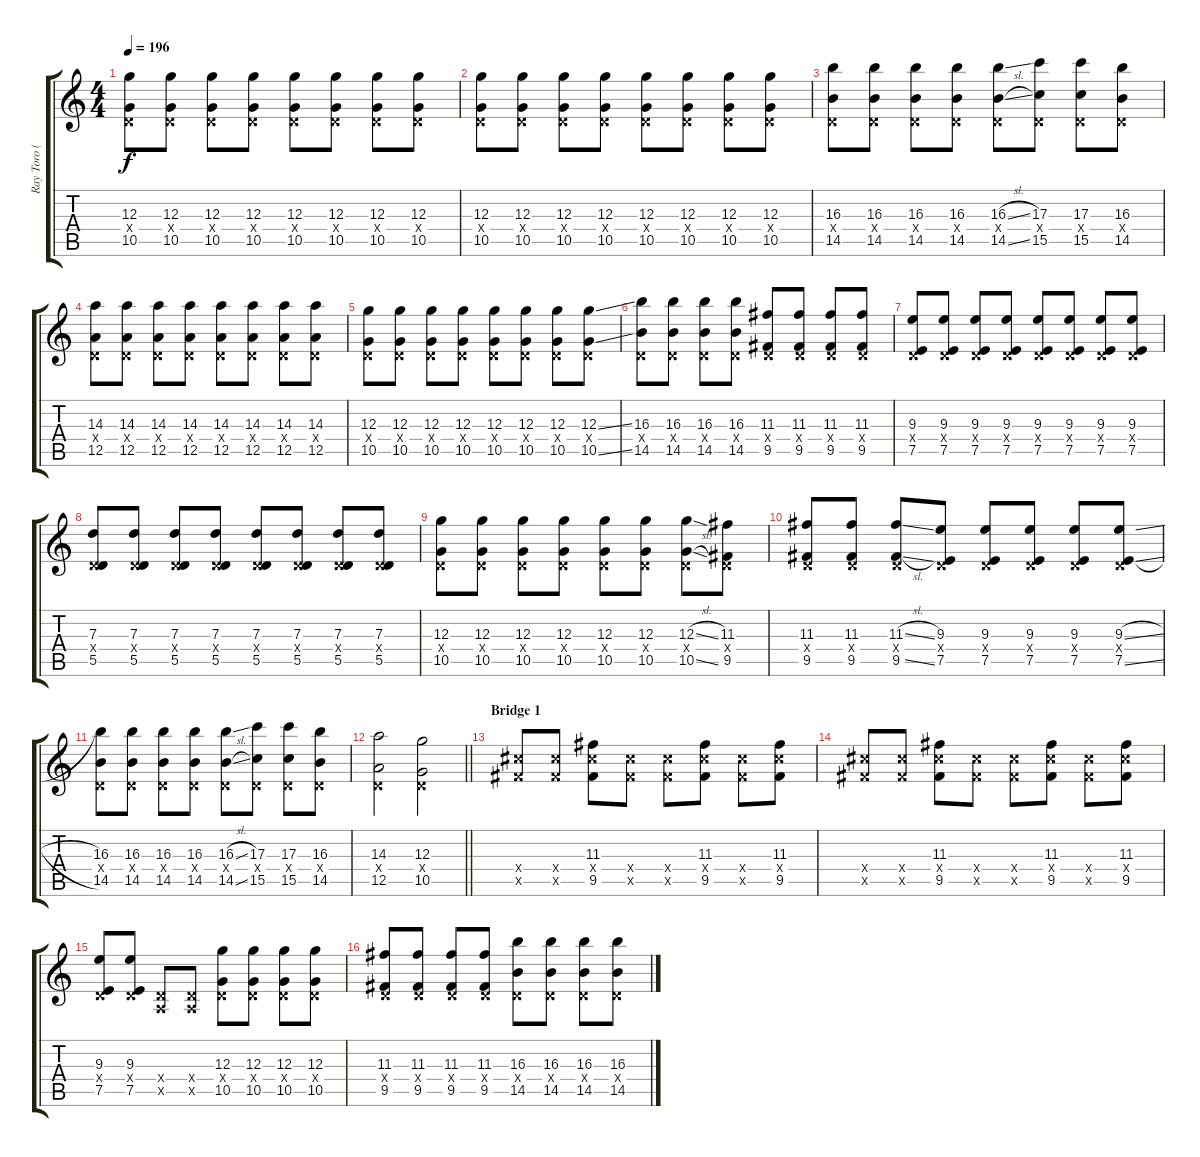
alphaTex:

\track ("Ray Toro (lead guitar)" "Ray Toro (") {instrument electricguitarmuted}
\staff {score tabs}
\tuning (E4 B3 G3 D3 A2 E2) {hide}
\ts (4 4)
\tempo 196
\clef g2
\ks c
(12.3 0.4{x} 10.5).8{dy f} (12.3 0.4{x} 10.5).8 (12.3 0.4{x} 10.5).8 (12.3 0.4{x} 10.5).8 (12.3 0.4{x} 10.5).8 (12.3 0.4{x} 10.5).8 (12.3 0.4{x} 10.5).8 (12.3 0.4{x} 10.5).8 |
(12.3 0.4{x} 10.5).8 (12.3 0.4{x} 10.5).8 (12.3 0.4{x} 10.5).8 (12.3 0.4{x} 10.5).8 (12.3 0.4{x} 10.5).8 (12.3 0.4{x} 10.5).8 (12.3 0.4{x} 10.5).8 (12.3 0.4{x} 10.5).8 |
(16.3 0.4{x} 14.5).8 (16.3 0.4{x} 14.5).8 (16.3 0.4{x} 14.5).8 (16.3 0.4{x} 14.5).8 (16.3{sl} 0.4{x} 14.5{sl}).8 (17.3 0.4{x} 15.5).8 (17.3 0.4{x} 15.5).8 (16.3 0.4{x} 14.5).8 |
(14.3 0.4{x} 12.5).8 (14.3 0.4{x} 12.5).8 (14.3 0.4{x} 12.5).8 (14.3 0.4{x} 12.5).8 (14.3 0.4{x} 12.5).8 (14.3 0.4{x} 12.5).8 (14.3 0.4{x} 12.5).8 (14.3 0.4{x} 12.5).8 |
(12.3 0.4{x} 10.5).8 (12.3 0.4{x} 10.5).8 (12.3 0.4{x} 10.5).8 (12.3 0.4{x} 10.5).8 (12.3 0.4{x} 10.5).8 (12.3 0.4{x} 10.5).8 (12.3 0.4{x} 10.5).8 (12.3{ss} 0.4{x} 10.5{ss}).8 |
(16.3 0.4{x} 14.5).8 (16.3 0.4{x} 14.5).8 (16.3 0.4{x} 14.5).8 (16.3 0.4{x} 14.5).8 (11.3 0.4{x} 9.5).8 (11.3 0.4{x} 9.5).8 (11.3 0.4{x} 9.5).8 (11.3 0.4{x} 9.5).8 |
(9.3 0.4{x} 7.5).8 (9.3 0.4{x} 7.5).8 (9.3 0.4{x} 7.5).8 (9.3 0.4{x} 7.5).8 (9.3 0.4{x} 7.5).8 (9.3 0.4{x} 7.5).8 (9.3 0.4{x} 7.5).8 (9.3 0.4{x} 7.5).8 |
(7.3 0.4{x} 5.5).8 (7.3 0.4{x} 5.5).8 (7.3 0.4{x} 5.5).8 (7.3 0.4{x} 5.5).8 (7.3 0.4{x} 5.5).8 (7.3 0.4{x} 5.5).8 (7.3 0.4{x} 5.5).8 (7.3 0.4{x} 5.5).8 |
(12.3 0.4{x} 10.5).8 (12.3 0.4{x} 10.5).8 (12.3 0.4{x} 10.5).8 (12.3 0.4{x} 10.5).8 (12.3 0.4{x} 10.5).8 (12.3 0.4{x} 10.5).8 (12.3{sl} 0.4{x} 10.5{sl}).8 (11.3 0.4{x} 9.5).8 |
(11.3 0.4{x} 9.5).8 (11.3 0.4{x} 9.5).8 (11.3{sl} 0.4{x} 9.5{sl}).8 (9.3 0.4{x} 7.5).8 (9.3 0.4{x} 7.5).8 (9.3 0.4{x} 7.5).8 (9.3 0.4{x} 7.5).8 (9.3{sl} 0.4{x} 7.5{sl}).8 |
(16.3 0.4{x} 14.5).8 (16.3 0.4{x} 14.5).8 (16.3 0.4{x} 14.5).8 (16.3 0.4{x} 14.5).8 (16.3{sl} 0.4{x} 14.5{sl}).8 (17.3 0.4{x} 15.5).8 (17.3 0.4{x} 15.5).8 (16.3 0.4{x} 14.5).8 |
\barLineRight lightlight
(14.3 0.4{x} 12.5).2 (12.3 0.4{x} 10.5).2 |
\section ("" "Bridge 1")
(11.4{x} 9.5{x}).8 (11.4{x} 9.5{x}).8 (11.3 11.4{x} 9.5).8 (11.4{x} 9.5{x}).8 (11.4{x} 9.5{x}).8 (11.3 11.4{x} 9.5).8 (11.4{x} 9.5{x}).8 (11.3 11.4{x} 9.5).8 |
(11.4{x} 9.5{x}).8 (11.4{x} 9.5{x}).8 (11.3 11.4{x} 9.5).8 (11.4{x} 9.5{x}).8 (11.4{x} 9.5{x}).8 (11.3 11.4{x} 9.5).8 (11.4{x} 9.5{x}).8 (11.3 11.4{x} 9.5).8 |
(9.3 0.4{x} 7.5).8 (9.3 0.4{x} 7.5).8 (0.4{x} 0.5{x}).8 (0.4{x} 0.5{x}).8 (12.3 0.4{x} 10.5).8 (12.3 0.4{x} 10.5).8 (12.3 0.4{x} 10.5).8 (12.3 0.4{x} 10.5).8 |
(11.3 0.4{x} 9.5).8 (11.3 0.4{x} 9.5).8 (11.3 0.4{x} 9.5).8 (11.3 0.4{x} 9.5).8 (16.3 0.4{x} 14.5).8 (16.3 0.4{x} 14.5).8 (16.3 0.4{x} 14.5).8 (16.3 0.4{x} 14.5).8
